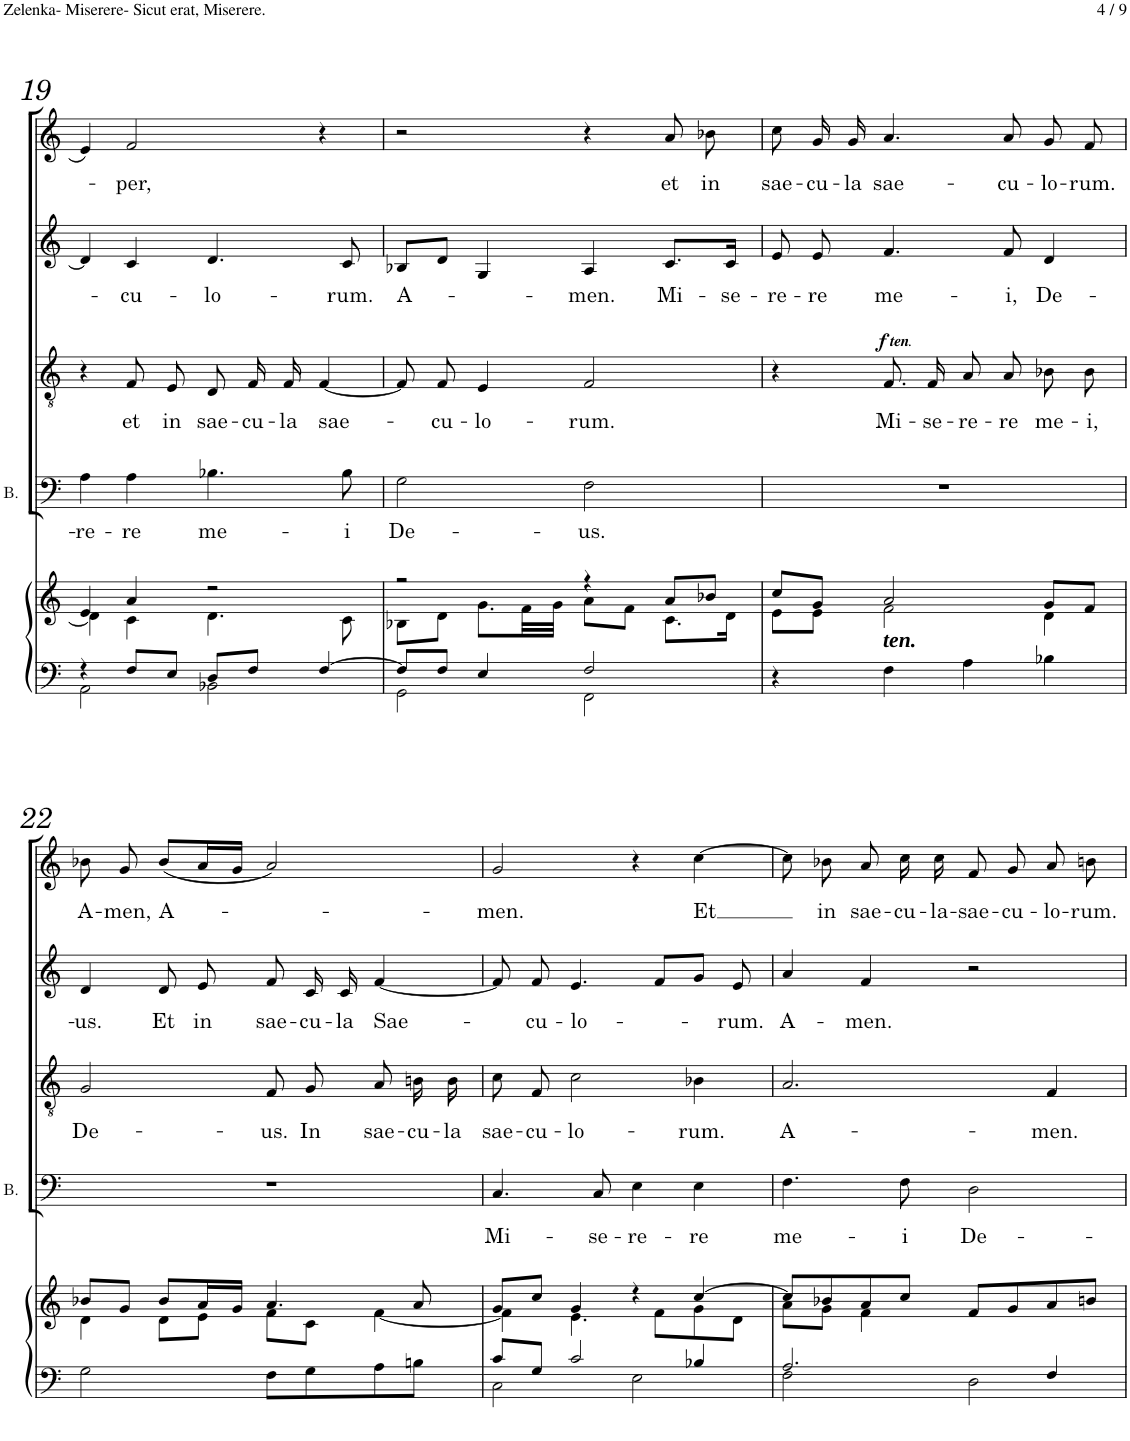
**kern	**kern	**kern	**text	**kern	**text	**dynam	**kern	**text	**kern	**text
*part5	*part5	*part4	*part4	*part3	*part3	*part3	*part2	*part2	*part1	*part1
*staff6	*staff5	*staff4	*staff4	*staff3	*staff3	*staff3	*staff2	*staff2	*staff1	*staff1
*I"Piano	*	*I"Basse	*	*I"Ténor	*	*	*I"Alto	*	*I"Soprano	*
*I'Pno	*	*I'B.	*	*	*	*	*	*	*	*
!!LO:PB:g=z
*clefF4	*clefG2	*clefF4	*	*clefGv2	*	*	*clefG2	*	*clefG2	*
*k[]	*k[]	*k[]	*	*k[]	*	*	*k[]	*	*k[]	*
*M4/4	*M4/4	*M4/4	*	*M4/4	*	*	*M4/4	*	*M4/4	*
*met(c)	*met(c)	*met(c)	*	*met(c)	*	*	*met(c)	*	*met(c)	*
=19	=19	=19	=19	=19	=19	=19	=19	=19	=19	=19
*^	*^	*	*	*	*	*	*	*	*	*
!	!	!	!	!	!LO:LY:b	!	!	!	!	!	!	!
4r	2AA\	4e/	4d\]	4A\	-re-	4r	.	.	4d/]	.	4e/	.
!	!	!	!	!	!LO:LY:b	!	!LO:LY:b	!	!	!LO:LY:b	!	!LO:LY:b
8F/L	.	4a/	4c\	4A\	-re	8F/L	et	.	4c/	-cu-	2f/	-per,
!	!	!	!	!	!	!	!LO:LY:b	!	!	!	!	!
8E/J	.	.	.	.	.	8E/J	in	.	.	.	.	.
!	!	!	!	!	!LO:LY:b	!	!LO:LY:b	!	!	!LO:LY:b	!	!
8D/L	2BB-X\	2r	4.d\	4.B-X\	me-	8D/L	sae-	.	4.d/	-lo-	.	.
!	!	!	!	!	!	!	!LO:LY:b	!	!	!	!	!
8F/J	.	.	.	.	.	16F/L	-cu-	.	.	.	.	.
!	!	!	!	!	!	!	!LO:LY:b	!	!	!	!	!
.	.	.	.	.	.	16F/JJ	-la	.	.	.	.	.
!	!	!	!	!	!	!	!LO:LY:b	!	!	!	!	!
[4F/	.	.	.	.	.	[4F/	sae-	.	.	.	4r	.
!	!	!	!	!	!LO:LY:b	!	!	!	!	!LO:LY:b	!	!
.	.	.	8c\	8B-\	-i	.	.	.	8c/	-rum.	.	.
=20	=20	=20	=20	=20	=20	=20	=20	=20	=20	=20	=20	=20
!	!	!	!	!	!LO:LY:b	!	!	!	!	!LO:LY:b	!	!
8F/L]	2GG\	2r	8B-X\L	2G\	De-	8F/L]	.	.	8B-X/L	A-	2r	.
!	!	!	!	!	!	!	!LO:LY:b	!	!	!	!	!
8F/J	.	.	8d\J	.	.	8F/J	-cu-	.	8d/J	.	.	.
!	!	!	!	!	!	!	!LO:LY:b	!	!	!	!	!
4E/	.	.	8.g\L	.	.	4E/	-lo-	.	4G/	.	.	.
.	.	.	32f\LL	.	.	.	.	.	.	.	.	.
.	.	.	32g\JJJ	.	.	.	.	.	.	.	.	.
!	!	!	!	!	!LO:LY:b	!	!LO:LY:b	!	!	!LO:LY:b	!	!
2F/	2FF\	4r	8a\L	2F\	-us.	2F/	-rum.	.	4A/	-men.	4r	.
.	.	.	8f\J	.	.	.	.	.	.	.	.	.
!	!	!	!	!	!	!	!	!	!	!LO:LY:b	!	!LO:LY:b
.	.	8a/L	8.c\L	.	.	.	.	.	8.c/L	Mi-	8a/	et
!	!	!	!	!	!	!	!	!	!	!	!	!LO:LY:b
.	.	8b-X/J	.	.	.	.	.	.	.	.	8b-X\	in
!	!	!	!	!	!	!	!	!	!	!LO:LY:b	!	!
.	.	.	16d\Jk	.	.	.	.	.	16c/Jk	-se-	.	.
*v	*v	*	*	*	*	*	*	*	*	*	*	*
=21	=21	=21	=21	=21	=21	=21	=21	=21	=21	=21	=21
!	!	!	!	!	!	!	!	!	!LO:LY:b	!	!LO:LY:b
4r	8cc/L	8e\L	1r	.	4r	.	.	8e/	-re-	8cc\	sae-
!	!	!	!	!	!	!	!	!	!LO:LY:b	!	!LO:LY:b
.	8g/J	8e\J	.	.	.	.	.	8e/	-re	16g/	-cu-
!	!	!	!	!	!	!	!	!	!	!	!LO:LY:b
.	.	.	.	.	.	.	.	.	.	16g/	-la
!LO:TX:a:Bi:t=ten.	!	!	!	!	!	!	!	!	!	!	!
!	!	!	!	!	!	!LO:LY:b	!LO:DY:a	!	!LO:LY:b	!	!LO:LY:b
!	!	!	!	!	!	!	!LO:DY:n=1:a	!	!	!	!
4F\	2a/	2f\	.	.	8.F/L	Mi-	f other-dynamics	4.f/	me-	4.a/	sae-
!	!	!	!	!	!	!LO:LY:b	!	!	!	!	!
.	.	.	.	.	16F/Jk	-se-	.	.	.	.	.
!	!	!	!	!	!	!LO:LY:b	!	!	!	!	!
4A\	.	.	.	.	8A/L	-re-	.	.	.	.	.
!	!	!	!	!	!	!LO:LY:b	!	!	!LO:LY:b	!	!LO:LY:b
.	.	.	.	.	8A/J	-re	.	8f/	-i,	8a/	-cu-
!	!	!	!	!	!	!LO:LY:b	!	!	!LO:LY:b	!	!LO:LY:b
4B-X\	8g/L	4d\	.	.	8B-X\L	me-	.	4d/	De-	8g/	-lo-
!	!	!	!	!	!	!LO:LY:b	!	!	!	!	!LO:LY:b
.	8f/J	.	.	.	8B-\J	-i,	.	.	.	8f/	-rum.
!!LO:LB:g=z
=22	=22	=22	=22	=22	=22	=22	=22	=22	=22	=22	=22
!	!	!	!	!	!	!LO:LY:b	!	!	!LO:LY:b	!	!LO:LY:b
2G\	8b-X/L	4d\	1r	.	2G/	De-	.	4d/	-us.	8b-X\	A-
!	!	!	!	!	!	!	!	!	!	!	!LO:LY:b
.	8g/J	.	.	.	.	.	.	.	.	8g/	-men,
!	!	!	!	!	!	!	!	!	!LO:LY:b	!	!LO:LY:b
.	8b-/L	8d\L	.	.	.	.	.	8d/	Et	(8b-/L	A-
!	!	!	!	!	!	!	!	!	!LO:LY:b	!	!
.	16a/L	8e\J	.	.	.	.	.	8e/	in	16a/L	.
.	16g/JJ	.	.	.	.	.	.	.	.	16g/JJ	.
!	!	!	!	!	!	!LO:LY:b	!	!	!LO:LY:b	!	!
8F\L	4.a/	8f\L	.	.	8F/L	-us.	.	8f/	sae-	2a/)	.
!	!	!	!	!	!	!LO:LY:b	!	!	!LO:LY:b	!	!
8G\	.	8c\J	.	.	8G/J	In	.	16c/	-cu-	.	.
!	!	!	!	!	!	!	!	!	!LO:LY:b	!	!
.	.	.	.	.	.	.	.	16c/	-la	.	.
!	!	!	!	!	!	!LO:LY:b	!	!	!LO:LY:b	!	!
8A\	.	[4f\	.	.	8A/L	sae-	.	[4f/	Sae-	.	.
!	!	!	!	!	!	!LO:LY:b	!	!	!	!	!
8Bn\J	8a/	.	.	.	16Bn/L	-cu-	.	.	.	.	.
!	!	!	!	!	!	!LO:LY:b	!	!	!	!	!
.	.	.	.	.	16B/JJ	-la	.	.	.	.	.
=23	=23	=23	=23	=23	=23	=23	=23	=23	=23	=23	=23
*^	*	*	*	*	*	*	*	*	*	*	*
!	!	!	!	!	!LO:LY:b	!	!LO:LY:b	!	!	!	!	!LO:LY:b
8c/L	2C\	8g/L	4f\]	4.C/	Mi-	8c/L	sae-	.	8f/]	.	2g/	-men.
!	!	!	!	!	!	!	!LO:LY:b	!	!	!LO:LY:b	!	!
8G/J	.	8cc/J	.	.	.	8F/J	-cu-	.	8f/	-cu-	.	.
!	!	!	!	!	!	!	!LO:LY:b	!	!	!LO:LY:b	!	!
2c/	.	4g/	4.e\	.	.	2c\	-lo-	.	4.e/	-lo-	.	.
!	!	!	!	!	!LO:LY:b	!	!	!	!	!	!	!
.	.	.	.	8C/	-se-	.	.	.	.	.	.	.
!	!	!	!	!	!LO:LY:b	!	!	!	!	!	!	!
.	2E\	4r	.	4E\	-re-	.	.	.	.	.	4r	.
.	.	.	8f\L	.	.	.	.	.	8f/L	.	.	.
!	!	!	!	!	!LO:LY:b	!	!LO:LY:b	!	!	!	!	!LO:LY:b
4B-X/	.	[4cc/	8g\	4E\	-re	4B-X\	-rum.	.	8g/J	.	[4cc\	Et
!	!	!	!	!	!	!	!	!	!	!LO:LY:b	!	!
.	.	.	8d\J	.	.	.	.	.	8e/	-rum.	.	.
=24	=24	=24	=24	=24	=24	=24	=24	=24	=24	=24	=24	=24
!	!	!	!	!	!LO:LY:b	!	!LO:LY:b	!	!	!LO:LY:b	!	!
2.A/	2F\	8cc/L]	8a\L	4.F\	me-	2.A/	A-	.	4a/	A-	8cc\]	.
!	!	!	!	!	!	!	!	!	!	!	!	!LO:LY:b
.	.	8b-X/	8g\J	.	.	.	.	.	.	.	8b-X\	in
!	!	!	!	!	!	!	!	!	!	!LO:LY:b	!	!LO:LY:b
.	.	8a/	4f\	.	.	.	.	.	4f/	-men.	8a/	sae-
!	!	!	!	!	!LO:LY:b	!	!	!	!	!	!	!LO:LY:b
.	.	8cc/J	.	8F\	-i	.	.	.	.	.	16cc\	-cu-
!	!	!	!	!	!	!	!	!	!	!	!	!LO:LY:b
.	.	.	.	.	.	.	.	.	.	.	16cc\	-la-
!	!	!	!	!	!LO:LY:b	!	!	!	!	!	!	!LO:LY:b
.	2D\	2ryy	8f/L	2D\	De-	.	.	.	2r	.	8f/	-sae-
!	!	!	!	!	!	!	!	!	!	!	!	!LO:LY:b
.	.	.	8g/	.	.	.	.	.	.	.	8g/	-cu-
!	!	!	!	!	!	!	!LO:LY:b	!	!	!	!	!LO:LY:b
4F/	.	.	8a/	.	.	4F/	-men.	.	.	.	8a/	-lo-
!	!	!	!	!	!	!	!	!	!	!	!	!LO:LY:b
.	.	.	8bn/J	.	.	.	.	.	.	.	8bn\	-rum.
*v	*v	*	*	*	*	*	*	*	*	*	*	*
*	*v	*v	*	*	*	*	*	*	*	*	*
=	=	=	=	=	=	=	=	=	=	=
*-	*-	*-	*-	*-	*-	*-	*-	*-	*-	*-
